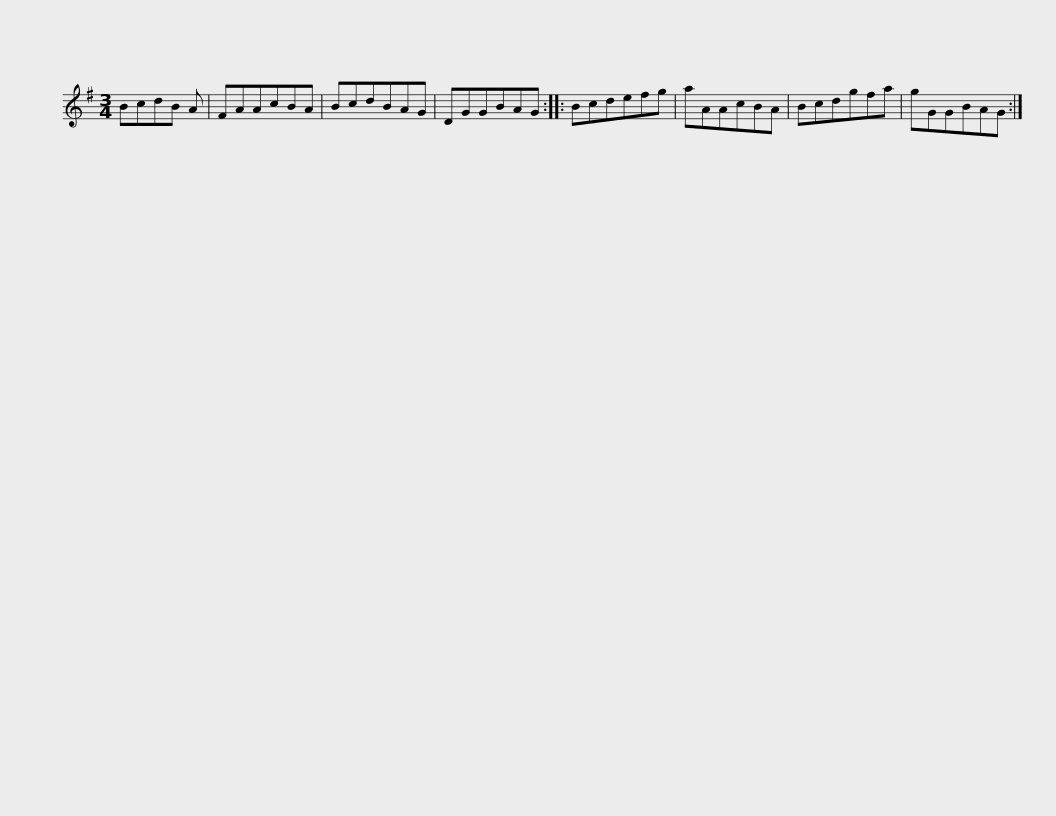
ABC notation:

X:1
L:1/8
M:3/4
I:linebreak $
K:G
V:1 treble
V:1
 BcdB A | FAAcBA | BcdBAG | DGGBAG :: Bcdefg | %5
 aAAcBA | Bcdgfa |$ gGGBAG :| %8
